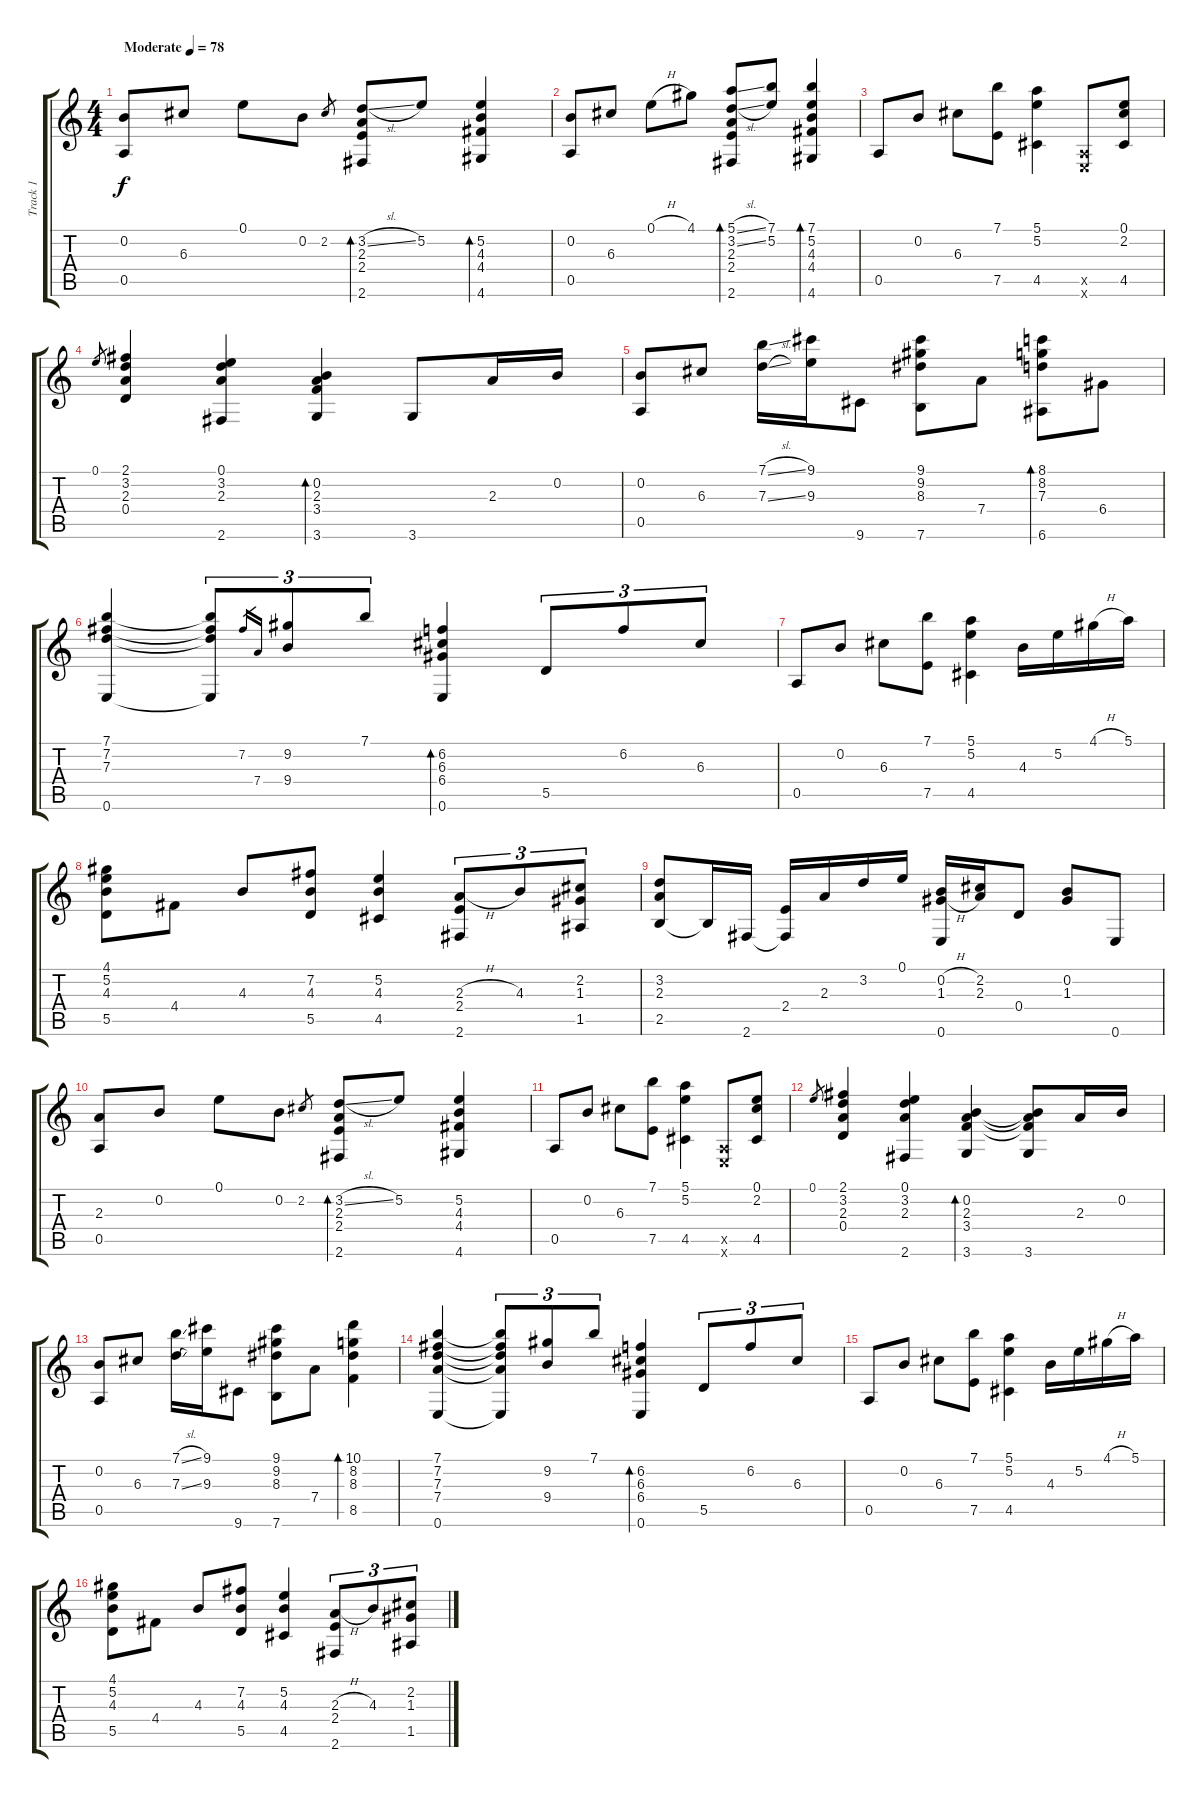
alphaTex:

\track ("Track 1" "Track 1") {instrument acousticguitarsteel}
\staff {score tabs}
\tuning (E4 B3 G3 D3 A2 E2) {hide}
\ts (4 4)
\tempo (78 "Moderate")
\clef g2
\ks c
(0.2 0.5).8{dy f instrument acousticguitarsteel} 6.3.8 0.1.8 0.2.8 2.2.8{gr} (3.2{sl} 2.3 2.4 2.6).8{bd 480} 5.2.8 (5.2 4.3 4.4 4.6).4{bd 480} |
(0.2 0.5).8 6.3.8 0.1{h}.8 4.1.8 (5.1{sl} 3.2{sl} 2.3 2.4 2.6).8{bd 480} (7.1 5.2).8 (7.1 5.2 4.3 4.4 4.6).4{bd 480} |
0.5.8 0.2.8 6.3.8 (7.1 7.5).8 (5.1 5.2 4.5).4 (0.5{x} 0.6{x}).8 (0.1 2.2 4.5).8 |
0.1.8{gr} (2.1 3.2 2.3 0.4).4 (0.1 3.2 2.3 2.6).4 (0.2 2.3 3.4 3.6).4{bd 480} 3.6.8 2.3.16 0.2.16 |
(0.2 0.5).8 6.3.8 (7.1{sl} 7.3{sl}).16 (9.1 9.3).16 9.6.8 (9.1 9.2 8.3 7.6).8 7.4.8 (8.1 8.2 7.3 6.6).8{bd 480} 6.4.8 |
(7.1 7.2 7.3 0.6).4 (7.1{t} 7.2{t} 7.3{t} 0.6{t}).8{tu (3 2)} 7.2.16{gr} 7.4.16{gr} (9.2 9.4).8{tu (3 2)} 7.1.8{tu (3 2)} (6.2 6.3 6.4 0.6).4{bd 480} 5.5.8{tu (3 2)} 6.2.8{tu (3 2)} 6.3.8{tu (3 2)} |
0.5.8 0.2.8 6.3.8 (7.1 7.5).8 (5.1 5.2 4.5).4 4.3.16 5.2.16 4.1{h}.16 5.1.16 |
(4.1 5.2 4.3 5.5).8 4.4.8 4.3.8 (7.2 4.3 5.5).8 (5.2 4.3 4.5).4 (2.3{h} 2.4 2.6).8{tu (3 2)} 4.3.8{tu (3 2)} (2.2 1.3 1.5).8{tu (3 2)} |
(3.2 2.3 2.5).8 2.5{t}.16 2.6.16 (2.4 2.6{t}).16 2.3.16 3.2.16 0.1.16 (0.2{h} 1.3{h} 0.6).16 (2.2 2.3).16 0.4.8 (0.2 1.3).8 0.6.8 |
(2.3 0.5).8 0.2.8 0.1.8 0.2.8 2.2.8{gr} (3.2{sl} 2.3 2.4 2.6).8{bd 480} 5.2.8 (5.2 4.3 4.4 4.6).4 |
0.5.8 0.2.8 6.3.8 (7.1 7.5).8 (5.1 5.2 4.5).4 (0.5{x} 0.6{x}).8 (0.1 2.2 4.5).8 |
0.1.8{gr} (2.1 3.2 2.3 0.4).4 (0.1 3.2 2.3 2.6).4 (0.2 2.3 3.4 3.6).4{bd 480} (0.2{t} 2.3{t} 3.4{t} 3.6).8 2.3.16 0.2.16 |
(0.2 0.5).8 6.3.8 (7.1{sl} 7.3{sl}).16 (9.1 9.3).16 9.6.8 (9.1 9.2 8.3 7.6).8 7.4.8 (10.1 8.2 8.3 8.5).4{bd 480} |
(7.1 7.2 7.3 7.4 0.6).4 (7.1{t} 7.2{t} 7.3{t} 7.4{t} 0.6{t}).8{tu (3 2)} (9.2 9.4).8{tu (3 2)} 7.1.8{tu (3 2)} (6.2 6.3 6.4 0.6).4{bd 480} 5.5.8{tu (3 2)} 6.2.8{tu (3 2)} 6.3.8{tu (3 2)} |
0.5.8 0.2.8 6.3.8 (7.1 7.5).8 (5.1 5.2 4.5).4 4.3.16 5.2.16 4.1{h}.16 5.1.16 |
(4.1 5.2 4.3 5.5).8 4.4.8 4.3.8 (7.2 4.3 5.5).8 (5.2 4.3 4.5).4 (2.3{h} 2.4 2.6).8{tu (3 2)} 4.3.8{tu (3 2)} (2.2 1.3 1.5).8{tu (3 2)}
